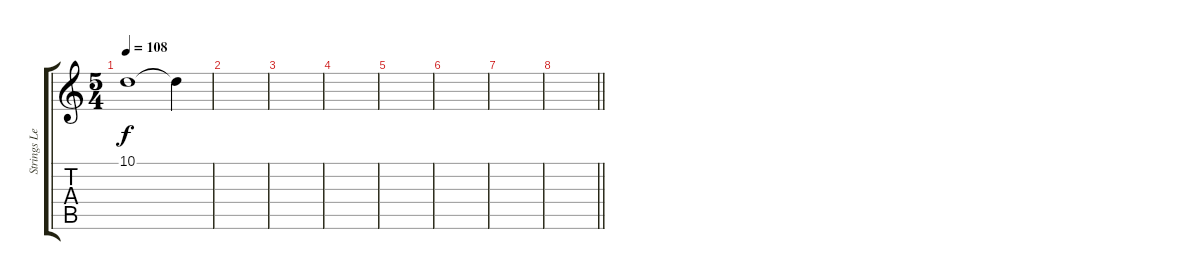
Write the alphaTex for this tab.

\track ("Strings Lead" "Strings Le") {instrument violin}
\staff {score tabs}
\tuning (E4 B3 G3 D3 A2 D2) {hide}
\ts (5 4)
\section ("" "")
\tempo 108
\clef g2
\ks c
10.1.1{dy f} 10.1{t}.4 |
|
|
|
|
|
|
\barLineRight lightlight
